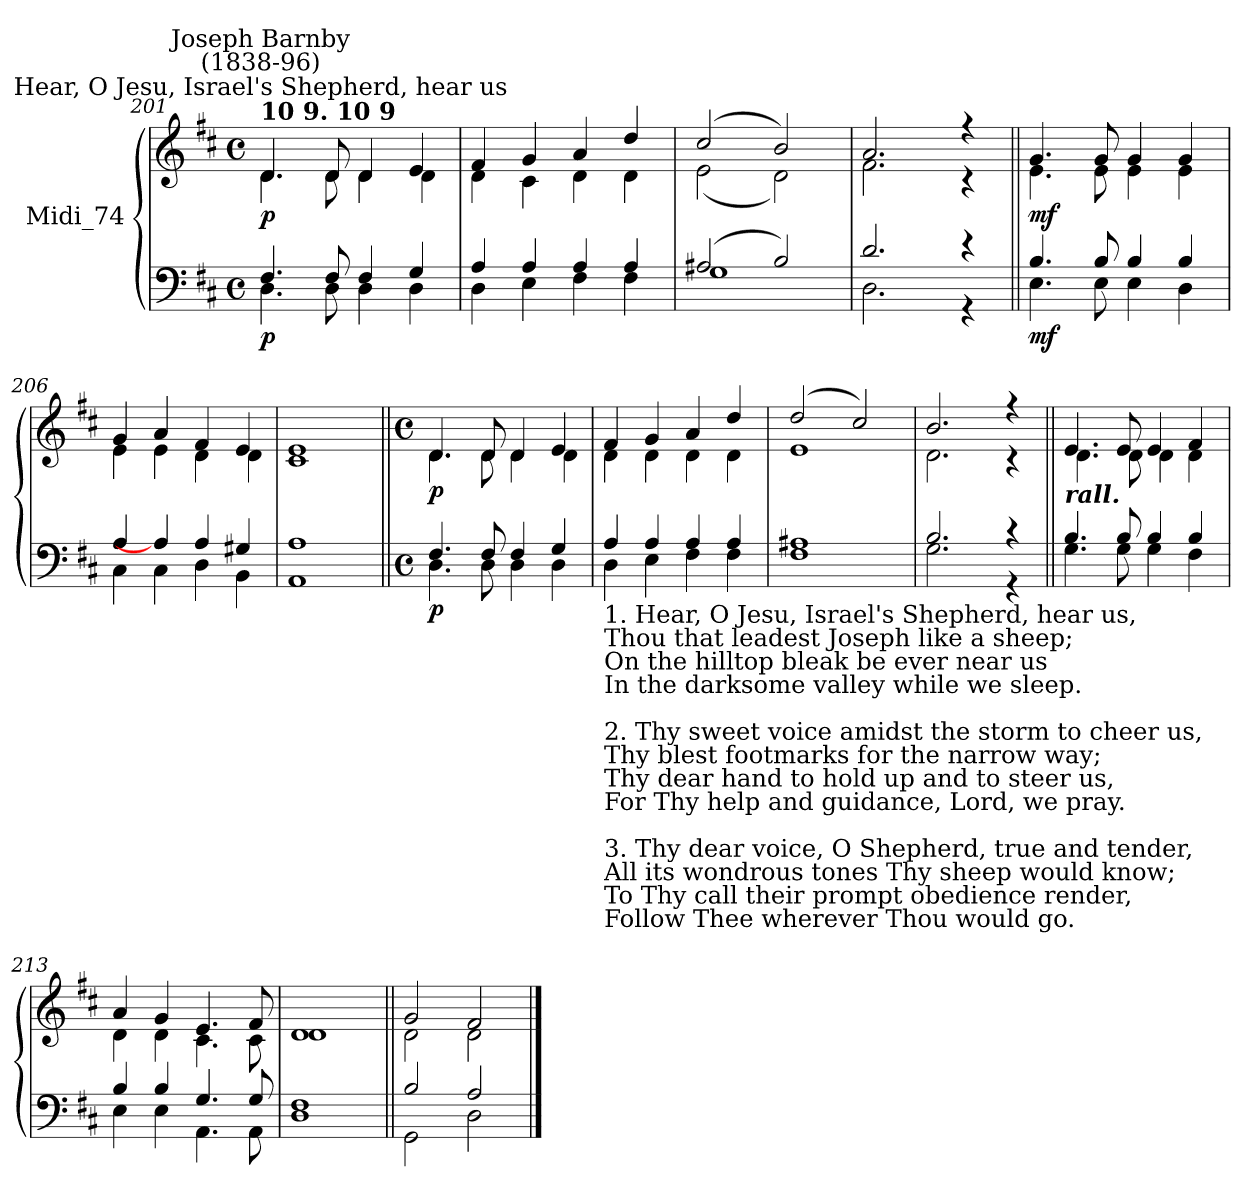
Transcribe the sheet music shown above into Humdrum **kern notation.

**kern	**dynam	**kern	**dynam
*part2	*part2	*part1	*part1
*staff2	*staff2	*staff1	*staff1
*I"Midi_74	*	*I"Midi_74	*
*clefF4	*	*clefG2	*
*k[f#c#]	*	*k[f#c#]	*
*D:	*	*D:	*
*M4/4	*	*M4/4	*
*met(c)	*	*met(c)	*
=201	=201	=201	=201
*^	*	*^	*
!	!	!	!LO:TX:a:B:t=10 9. 10 9	!	!
!	!	!	!LO:TX:a:cj:t=Hear, O Jesu, Israel's Shepherd, hear us	!	!
!	!	!	!LO:TX:a:cj:t=Joseph Barnby\n(1838-96)	!	!
!	!	!LO:DY:b	!	!	!LO:DY:b
4.F#/	4.D\	p	4.d/	4.d\	p
8F#/	8D\	.	8d/	8d\	.
4F#/	4D\	.	4d/	4d\	.
4G/	4D\	.	4e/	4d\	.
=202	=202	=202	=202	=202	=202
4A/	4D\	.	4f#/	4d\	.
4A/	4E\	.	4g/	4c#\	.
4A/	4F#\	.	4a/	4d\	.
4A/	4F#\	.	4dd/	4d\	.
=203	=203	=203	=203	=203	=203
(>2A#X/	1G\	.	(>2cc#/	(<2e\	.
2B/)	.	.	2b/)	2d\)	.
=204	=204	=204	=204	=204	=204
2.d/	2.D\	.	2.a/	2.f#\	.
4r	4r	.	4r	4r	.
=205||	=205||	=205||	=205||	=205||	=205||
!	!	!LO:DY:b	!	!	!LO:DY:b
4.B/	4.E\	mf	4.g/	4.e\	mf
8B/	8E\	.	8g/	8e\	.
4B/	4E\	.	4g/	4e\	.
4B/	4D\	.	4g/	4e\	.
=206	=206	=206	=206	=206	=206
4A/	4C#\	.	4g/	4e\	.
4A/]	4C#\	.	4a/	4e\	.
4A/	4D\	.	4f#/	4d\	.
4G#X/	4BB\	.	4e/	4d\	.
=207	=207	=207	=207	=207	=207
1A/	1AA\	.	1e/	1c#\	.
!!LO:LB:g=z	!!
=208||	=208||	=208||	=208||	=208||	=208||
*M4/4	*	*	*M4/4	*	*
*met(c)	*	*	*met(c)	*	*
!	!	!LO:DY:b	!	!	!LO:DY:b
4.F#/	4.D\	p	4.d/	4.d\	p
8F#/	8D\	.	8d/	8d\	.
4F#/	4D\	.	4d/	4d\	.
4G/	4D\	.	4e/	4d\	.
=209	=209	=209	=209	=209	=209
!LO:TX:b:t=1. Hear, O Jesu, Israel's Shepherd, hear us,\nThou that leadest Joseph like a sheep;\nOn the hilltop bleak be ever near us\nIn the darksome valley while we sleep.\n\n2. Thy sweet voice amidst the storm to cheer us,\nThy blest footmarks for the narrow way;\nThy dear hand to hold up and to steer us,\nFor Thy help and guidance, Lord, we pray.\n\n3. Thy dear voice, O Shepherd, true and tender,\nAll its wondrous tones Thy sheep would know;\nTo Thy call their prompt obedience render,\nFollow Thee wherever Thou would go.	!	!	!	!	!
4A/	4D\	.	4f#/	4d\	.
4A/	4E\	.	4g/	4d\	.
4A/	4F#\	.	4a/	4d\	.
4A/	4F#\	.	4dd/	4d\	.
=210	=210	=210	=210	=210	=210
1A#X/	1F#\	.	(>2dd/	1e\	.
.	.	.	2cc#/)	.	.
=211	=211	=211	=211	=211	=211
2.B/	2.G\	.	2.b/	2.d\	.
4r	4r	.	4r	4r	.
=212||	=212||	=212||	=212||	=212||	=212||
!	!	!	!LO:TX:b:Bi:t=rall.	!	!
4.B/	4.G\	.	4.e/	4.d\	.
8B/	8G\	.	8e/	8d\	.
4B/	4G\	.	4e/	4d\	.
4B/	4F#\	.	4f#/	4d\	.
=213	=213	=213	=213	=213	=213
4B/	4E\	.	4a/	4d\	.
4B/	4E\	.	4g/	4d\	.
4.G/	4.AA\	.	4.e/	4.c#\	.
8G/	8AA\	.	8f#/	8c#\	.
=214	=214	=214	=214	=214	=214
1F#/	1D\	.	1d/	1d\	.
=215||	=215||	=215||	=215||	=215||	=215||
2B/	2GG\	.	2g/	2d\	.
2A/	2D\	.	2f#/	2d\	.
*v	*v	*	*	*	*
*	*	*v	*v	*
==	==	==	==
*-	*-	*-	*-
